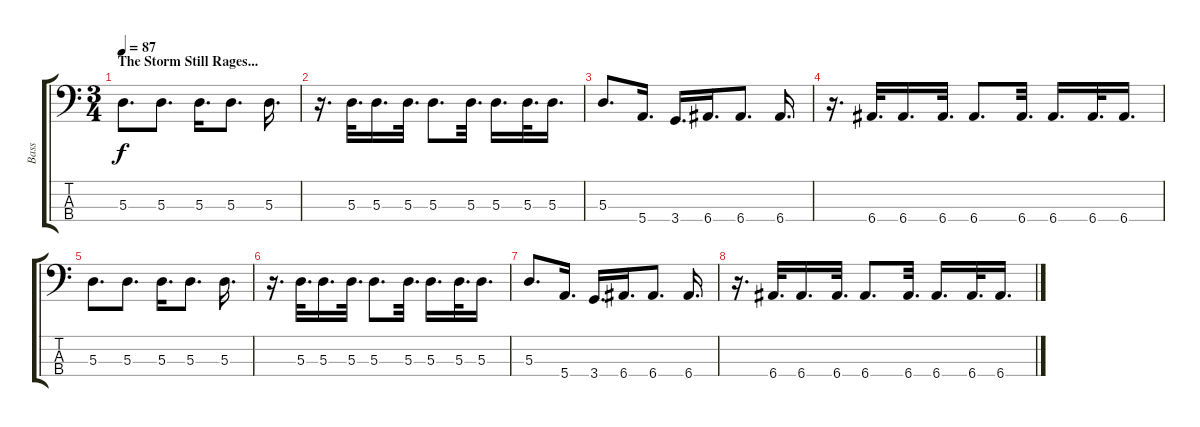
\track ("Bass" "Bass") {instrument electricbassfinger}
\staff {score tabs}
\tuning (G2 D2 A1 E1) {hide}
\ts (3 4)
\section ("" "The Storm Still Rages...")
\tempo 87
\clef f4
\ks c
5.3.8{d dy f} 5.3.8{d} 5.3.16{d} 5.3.8{d} 5.3.16{d} |
r.16{d} 5.3.32{d} 5.3.16{d} 5.3.32{d} 5.3.8{d} 5.3.32{d} 5.3.16{d} 5.3.32{d} 5.3.16{d} |
5.3.8{d} 5.4.16{d} 3.4.16{d} 6.4.16{d} 6.4.8{d} 6.4.16{d} |
r.16{d} 6.4.32{d} 6.4.16{d} 6.4.32{d} 6.4.8{d} 6.4.32{d} 6.4.16{d} 6.4.32{d} 6.4.16{d} |
5.3.8{d} 5.3.8{d} 5.3.16{d} 5.3.8{d} 5.3.16{d} |
r.16{d} 5.3.32{d} 5.3.16{d} 5.3.32{d} 5.3.8{d} 5.3.32{d} 5.3.16{d} 5.3.32{d} 5.3.16{d} |
5.3.8{d} 5.4.16{d} 3.4.16{d} 6.4.16{d} 6.4.8{d} 6.4.16{d} |
r.16{d} 6.4.32{d} 6.4.16{d} 6.4.32{d} 6.4.8{d} 6.4.32{d} 6.4.16{d} 6.4.32{d} 6.4.16{d}
